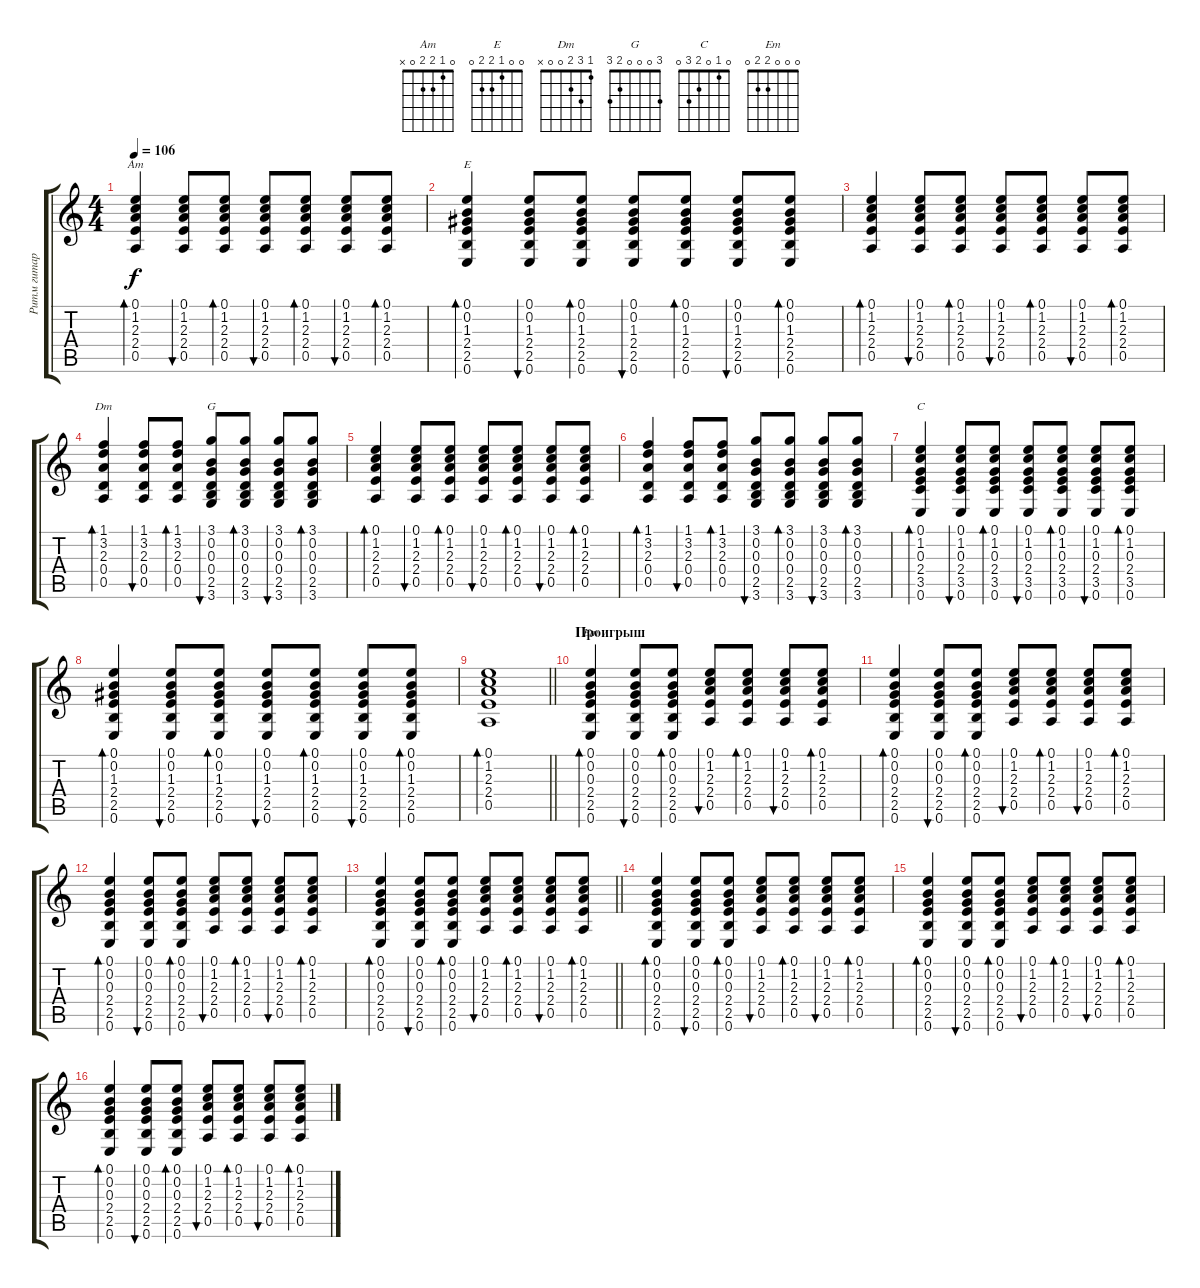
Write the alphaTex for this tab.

\track ("Ритм гитара (основная)" "Ритм гитар") {instrument acousticguitarsteel}
\staff {score tabs}
\tuning (E4 B3 G3 D3 A2 E2) {hide}
\chord ("Am" 0 1 2 2 0 x)
\chord ("E" 0 0 1 2 2 0)
\chord ("Dm" 1 3 2 0 0 x)
\chord ("G" 3 0 0 0 2 3)
\chord ("C" 0 1 0 2 3 0)
\chord ("Em" 0 0 0 2 2 0)
\ts (4 4)
\tempo 106
\clef g2
\ks c
(0.1 1.2 2.3 2.4 0.5).4{bd 30 ch "Am" dy f} (0.1 1.2 2.3 2.4 0.5).8{bu 30} (0.1 1.2 2.3 2.4 0.5).8{bd 30} (0.1 1.2 2.3 2.4 0.5).8{bu 30} (0.1 1.2 2.3 2.4 0.5).8{bd 30} (0.1 1.2 2.3 2.4 0.5).8{bu 30} (0.1 1.2 2.3 2.4 0.5).8{bd 30} |
(0.1 0.2 1.3 2.4 2.5 0.6).4{bd 30 ch "E"} (0.1 0.2 1.3 2.4 2.5 0.6).8{bu 30} (0.1 0.2 1.3 2.4 2.5 0.6).8{bd 30} (0.1 0.2 1.3 2.4 2.5 0.6).8{bu 30} (0.1 0.2 1.3 2.4 2.5 0.6).8{bd 30} (0.1 0.2 1.3 2.4 2.5 0.6).8{bu 30} (0.1 0.2 1.3 2.4 2.5 0.6).8{bd 30} |
(0.1 1.2 2.3 2.4 0.5).4{bd 30} (0.1 1.2 2.3 2.4 0.5).8{bu 30} (0.1 1.2 2.3 2.4 0.5).8{bd 30} (0.1 1.2 2.3 2.4 0.5).8{bu 30} (0.1 1.2 2.3 2.4 0.5).8{bd 30} (0.1 1.2 2.3 2.4 0.5).8{bu 30} (0.1 1.2 2.3 2.4 0.5).8{bd 30} |
(1.1 3.2 2.3 0.4 0.5).4{bd 30 ch "Dm"} (1.1 3.2 2.3 0.4 0.5).8{bu 30} (1.1 3.2 2.3 0.4 0.5).8{bd 30} (3.1 0.2 0.3 0.4 2.5 3.6).8{bu 30 ch "G"} (3.1 0.2 0.3 0.4 2.5 3.6).8{bd 30} (3.1 0.2 0.3 0.4 2.5 3.6).8{bu 30} (3.1 0.2 0.3 0.4 2.5 3.6).8{bd 30} |
(0.1 1.2 2.3 2.4 0.5).4{bd 30} (0.1 1.2 2.3 2.4 0.5).8{bu 30} (0.1 1.2 2.3 2.4 0.5).8{bd 30} (0.1 1.2 2.3 2.4 0.5).8{bu 30} (0.1 1.2 2.3 2.4 0.5).8{bd 30} (0.1 1.2 2.3 2.4 0.5).8{bu 30} (0.1 1.2 2.3 2.4 0.5).8{bd 30} |
(1.1 3.2 2.3 0.4 0.5).4{bd 30} (1.1 3.2 2.3 0.4 0.5).8{bu 30} (1.1 3.2 2.3 0.4 0.5).8{bd 30} (3.1 0.2 0.3 0.4 2.5 3.6).8{bu 30} (3.1 0.2 0.3 0.4 2.5 3.6).8{bd 30} (3.1 0.2 0.3 0.4 2.5 3.6).8{bu 30} (3.1 0.2 0.3 0.4 2.5 3.6).8{bd 30} |
(0.1 1.2 0.3 2.4 3.5 0.6).4{bd 30 ch "C"} (0.1 1.2 0.3 2.4 3.5 0.6).8{bu 30} (0.1 1.2 0.3 2.4 3.5 0.6).8{bd 30} (0.1 1.2 0.3 2.4 3.5 0.6).8{bu 30} (0.1 1.2 0.3 2.4 3.5 0.6).8{bd 30} (0.1 1.2 0.3 2.4 3.5 0.6).8{bu 30} (0.1 1.2 0.3 2.4 3.5 0.6).8{bd 30} |
(0.1 0.2 1.3 2.4 2.5 0.6).4{bd 30} (0.1 0.2 1.3 2.4 2.5 0.6).8{bu 30} (0.1 0.2 1.3 2.4 2.5 0.6).8{bd 30} (0.1 0.2 1.3 2.4 2.5 0.6).8{bu 30} (0.1 0.2 1.3 2.4 2.5 0.6).8{bd 30} (0.1 0.2 1.3 2.4 2.5 0.6).8{bu 30} (0.1 0.2 1.3 2.4 2.5 0.6).8{bd 30} |
\barLineRight lightlight
(0.1 1.2 2.3 2.4 0.5).1{bd 120} |
\section ("" "Проигрыш")
(0.1 0.2 0.3 2.4 2.5 0.6).4{bd 30 ch "Em"} (0.1 0.2 0.3 2.4 2.5 0.6).8{bu 30} (0.1 0.2 0.3 2.4 2.5 0.6).8{bd 30} (0.1 1.2 2.3 2.4 0.5).8{bu 30} (0.1 1.2 2.3 2.4 0.5).8{bd 30} (0.1 1.2 2.3 2.4 0.5).8{bu 30} (0.1 1.2 2.3 2.4 0.5).8{bd 30} |
(0.1 0.2 0.3 2.4 2.5 0.6).4{bd 30} (0.1 0.2 0.3 2.4 2.5 0.6).8{bu 30} (0.1 0.2 0.3 2.4 2.5 0.6).8{bd 30} (0.1 1.2 2.3 2.4 0.5).8{bu 30} (0.1 1.2 2.3 2.4 0.5).8{bd 30} (0.1 1.2 2.3 2.4 0.5).8{bu 30} (0.1 1.2 2.3 2.4 0.5).8{bd 30} |
(0.1 0.2 0.3 2.4 2.5 0.6).4{bd 30} (0.1 0.2 0.3 2.4 2.5 0.6).8{bu 30} (0.1 0.2 0.3 2.4 2.5 0.6).8{bd 30} (0.1 1.2 2.3 2.4 0.5).8{bu 30} (0.1 1.2 2.3 2.4 0.5).8{bd 30} (0.1 1.2 2.3 2.4 0.5).8{bu 30} (0.1 1.2 2.3 2.4 0.5).8{bd 30} |
\barLineRight lightlight
(0.1 0.2 0.3 2.4 2.5 0.6).4{bd 30} (0.1 0.2 0.3 2.4 2.5 0.6).8{bu 30} (0.1 0.2 0.3 2.4 2.5 0.6).8{bd 30} (0.1 1.2 2.3 2.4 0.5).8{bu 30} (0.1 1.2 2.3 2.4 0.5).8{bd 30} (0.1 1.2 2.3 2.4 0.5).8{bu 30} (0.1 1.2 2.3 2.4 0.5).8{bd 30} |
(0.1 0.2 0.3 2.4 2.5 0.6).4{bd 30} (0.1 0.2 0.3 2.4 2.5 0.6).8{bu 30} (0.1 0.2 0.3 2.4 2.5 0.6).8{bd 30} (0.1 1.2 2.3 2.4 0.5).8{bu 30} (0.1 1.2 2.3 2.4 0.5).8{bd 30} (0.1 1.2 2.3 2.4 0.5).8{bu 30} (0.1 1.2 2.3 2.4 0.5).8{bd 30} |
(0.1 0.2 0.3 2.4 2.5 0.6).4{bd 30} (0.1 0.2 0.3 2.4 2.5 0.6).8{bu 30} (0.1 0.2 0.3 2.4 2.5 0.6).8{bd 30} (0.1 1.2 2.3 2.4 0.5).8{bu 30} (0.1 1.2 2.3 2.4 0.5).8{bd 30} (0.1 1.2 2.3 2.4 0.5).8{bu 30} (0.1 1.2 2.3 2.4 0.5).8{bd 30} |
(0.1 0.2 0.3 2.4 2.5 0.6).4{bd 30} (0.1 0.2 0.3 2.4 2.5 0.6).8{bu 30} (0.1 0.2 0.3 2.4 2.5 0.6).8{bd 30} (0.1 1.2 2.3 2.4 0.5).8{bu 30} (0.1 1.2 2.3 2.4 0.5).8{bd 30} (0.1 1.2 2.3 2.4 0.5).8{bu 30} (0.1 1.2 2.3 2.4 0.5).8{bd 30}
